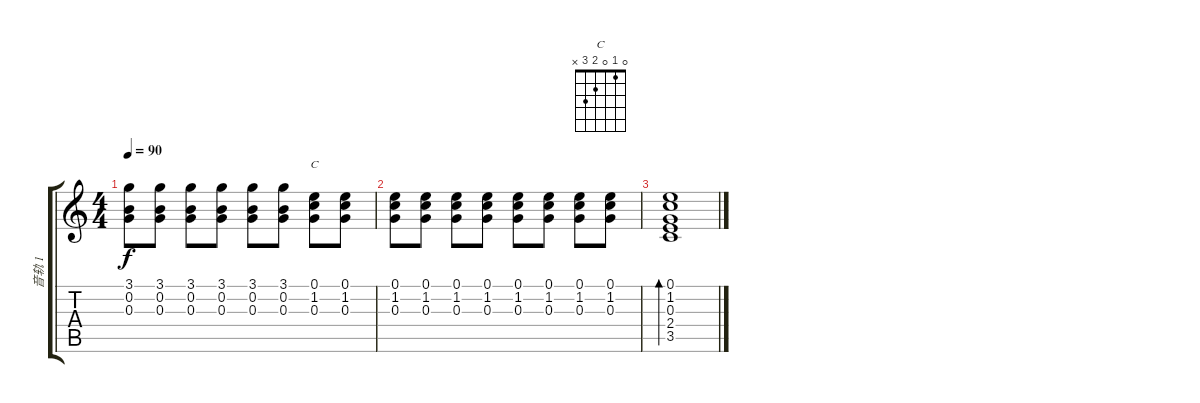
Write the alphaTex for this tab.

\track ("音轨 1" "音轨 1") {instrument overdrivenguitar}
\staff {score tabs}
\tuning (E4 B3 G3 D3 A2 E2) {hide}
\chord ("C" 0 1 0 2 3 x)
\ts (4 4)
\tempo 90
\clef g2
\ks c
(3.1 0.2 0.3).8{dy f} (3.1 0.2 0.3).8 (3.1 0.2 0.3).8 (3.1 0.2 0.3).8 (3.1 0.2 0.3).8 (3.1 0.2 0.3).8 (0.1 1.2 0.3).8{ch "C"} (0.1 1.2 0.3).8 |
(0.1 1.2 0.3).8 (0.1 1.2 0.3).8 (0.1 1.2 0.3).8 (0.1 1.2 0.3).8 (0.1 1.2 0.3).8 (0.1 1.2 0.3).8 (0.1 1.2 0.3).8 (0.1 1.2 0.3).8 |
(0.1 1.2 0.3 2.4 3.5).1{bd 480}
